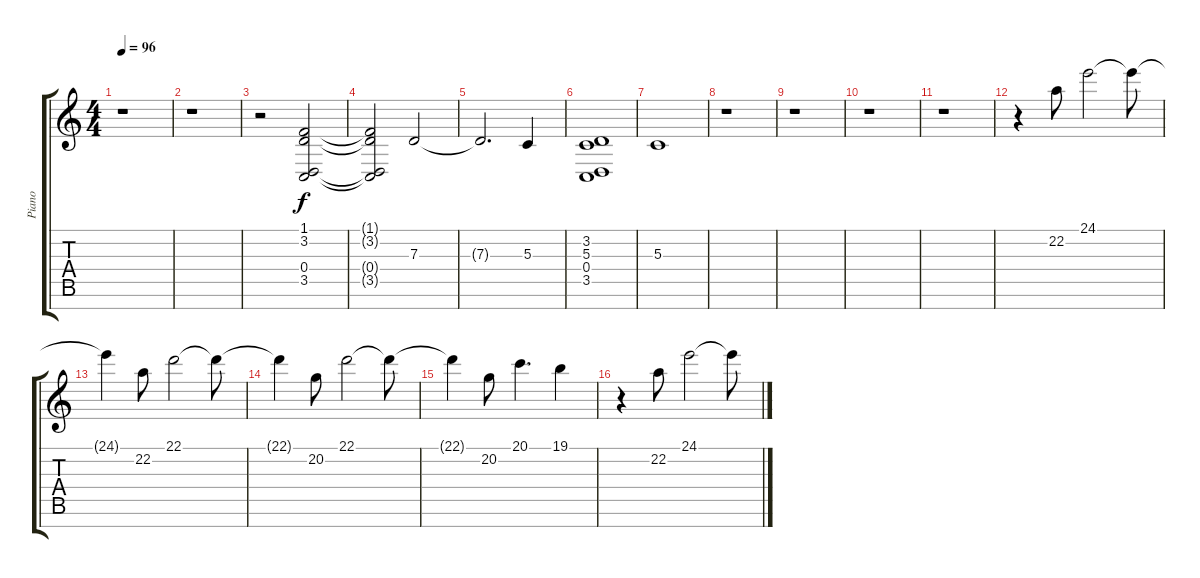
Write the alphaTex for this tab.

\track ("Piano" "Piano") {instrument acousticgrandpiano}
\staff {score tabs}
\tuning (E4 B3 G3 D3 A2 E2 B1) {hide}
\ts (4 4)
\tempo 96
\clef g2
\ks c
r.1{dy f instrument acousticgrandpiano} |
r.1 |
r.2 (1.1 3.2 0.4 3.5).2 |
(1.1{t} 3.2{t} 0.4{t} 3.5{t}).2 7.3.2 |
7.3{t}.2{d} 5.3.4 |
(3.2 5.3 0.4 3.5).1 |
5.3.1 |
r.1 |
r.1 |
r.1 |
r.1 |
r.4 22.2.8 24.1.2 24.1{t}.8 |
24.1{t}.4 22.2.8 22.1.2 22.1{t}.8 |
22.1{t}.4 20.2.8 22.1.2 22.1{t}.8 |
22.1{t}.4 20.2.8 20.1.4{d} 19.1.4 |
r.4 22.2.8 24.1.2 24.1{t}.8
